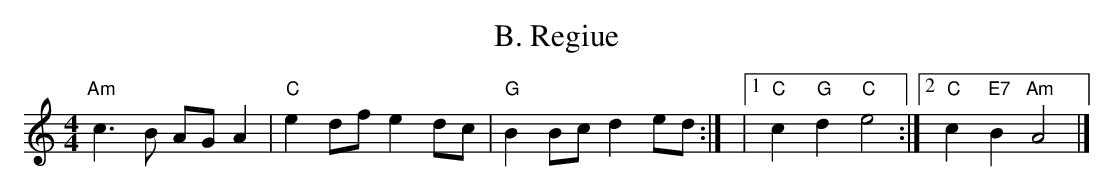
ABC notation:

X:1
T:B. Regiue
M:4/4
K:Am
"Am"c3B AG A2 | "C"e2 df e2 dc | "G"B2Bc d2ed :|\
|1 "C"c2"G"d2 "C"e4 :|2 "C"c2"E7"B2 "Am"A4 |]
